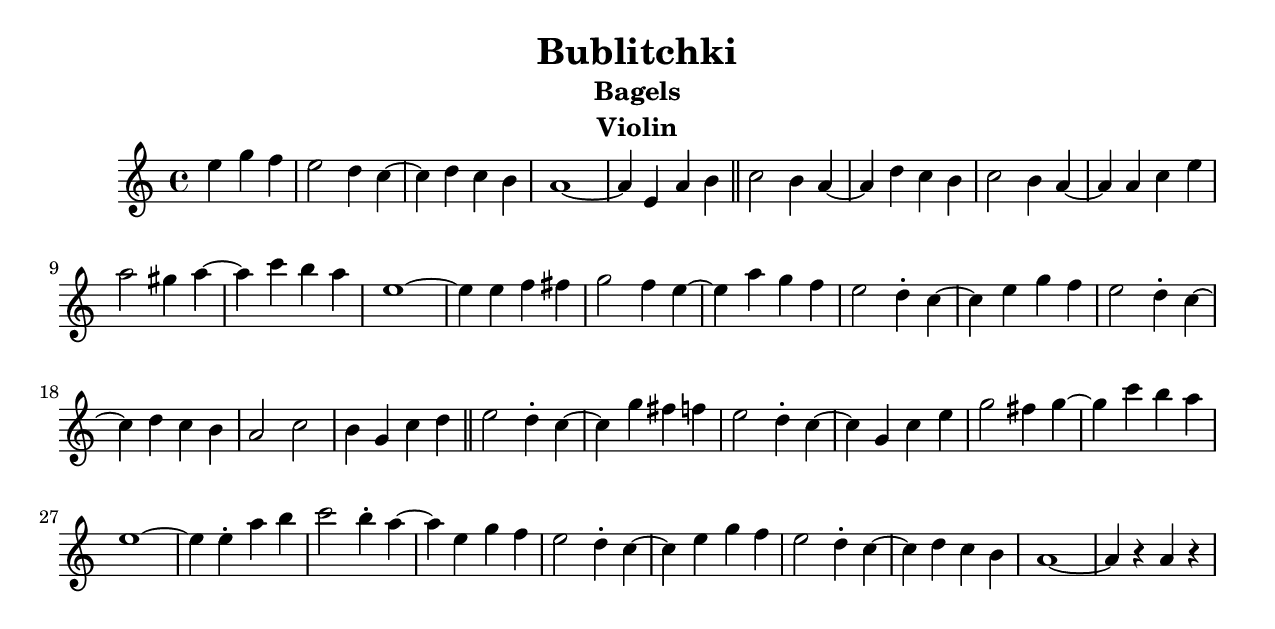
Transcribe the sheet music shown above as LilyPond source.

%http://zemerl.com/cgi-bin//print.pl?title=Beygelach
\version "2.18.0"
\include "english.ly"
\paper{
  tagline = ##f
  print-all-headers = ##t
  #(set-paper-size "letter")
}
date = #(strftime "%d-%m-%Y" (localtime (current-time)))

%\markup{ \italic{ " Updated " \date  }  }

%\markup{ Got something to say? }

global = {
  \clef treble
  \key c \major
  \time 4/4
  \set Score.markFormatter = #format-mark-box-alphabet
}

%#################################### Melody ########################
melody = \relative c'' {
  \global
  \partial 4*3 e4 g f   %lead in notes
  e2 d4 c~
  c4 d c b
  a1~
  a4 e a b \bar"||"

  c2 b4 a~
  a4 d c b
  c2 b4 a~
  a4 a c e

  a2 gs4 a~
  a4 c b a
  e1~
  e4 e f fs

  g2 f4 e~
  e4 a g f
  e2 d4-.c~
  c4 e g f|

  e2 d4-. c~
  c4 d c b
  a2 c
  b4 g c d \bar"||"

  e2 d4-. c~
  c4 g' fs f
  e2 d4-. c~
  c4 g c e

  g2 fs4 g~
  g4 c b a
  e1~
  e4 e-. a b

  c2 b4-. a~
  a4 e g f

  e2 d4-. c~
  c4 e g f
  e2 d4-. c~
  c4 d c b
  a1~
  a4 r a r

  % \alternative { { }{ } }

}
%################################# Lyrics #####################
%\addlyrics{  }
%################################# Chords #######################
harmonies = \chordmode {
  s4*3

}

\score {
  <<
    \new ChordNames {
      \set chordChanges = ##f
      \harmonies
    }
    \new Staff
    \melody
  >>
  \header{
    title= "Bublitchki"
    subtitle="Bagels"
    composer= ""
    instrument = "Violin"
    arranger= ""
  }
  \layout{indent = 1.0\cm}
  \midi {
    \tempo 4 = 120

    % \midi { }
  }
}
%{
 Es rikt zich on di nacht
Ich gey arum farshmacht
Aroysgetribn micht fun umetum
Kleyder tserissene, nit keyn gevashene
An oysgematerte gey ich arum.
Koyft mayne beygelach
Frishinke beygelach
Nu, koyftshe gicher, koyft
Ich darf dos geld.
Ich bin an oreme
Un a farloyrene
A na-venadnitse
Do oyf der velt.

Mayn tate shikert nor
On dem koym lebt er gor,
Di shvester handelt itst
Mit zich aleyn.
In shtub iz groys di noyt
Nito keyn shtikl broyt
Fun tsores mid zing ich
Mayn troyer lid:

Oy koyftshe beygelach
Aaaheysinke beygelach
Zet, mayne eygelach
Zenen farbrent.
Oy, oy, oy, laytelach
Git oyf popaytelach
Un dos iz ales vos
Ich hob gemeynt.
Nu, koyftshe beygelach
Vayl mer keyn koyches iz
Shoyn bald nito.
S'vert shvach di lingelach
Kumt gicher yingelach
Koyft a por beygelach
Bay mir ot do.

% more verses:
\markup{}
\markup {
  \fill-line {
    \hspace #0.1 % distance from left margin
    \column {
      \line { "1."
	\column {
	  ""
	}
      }
      \hspace #0.2 % vertical distance between verses
      \line { "2."
	\column {
	 ""
	}
      }
    }
    \hspace #0.1  % horiz. distance between columns
    \column {
      \line { "3."
	\column {
	  ""
	}
      }
      \hspace #0.2 % distance between verses
      \line { "4."
	\column {
	 ""
	}
      }
    }
    \hspace #0.1 % distance to right margin
  }
}

%}
